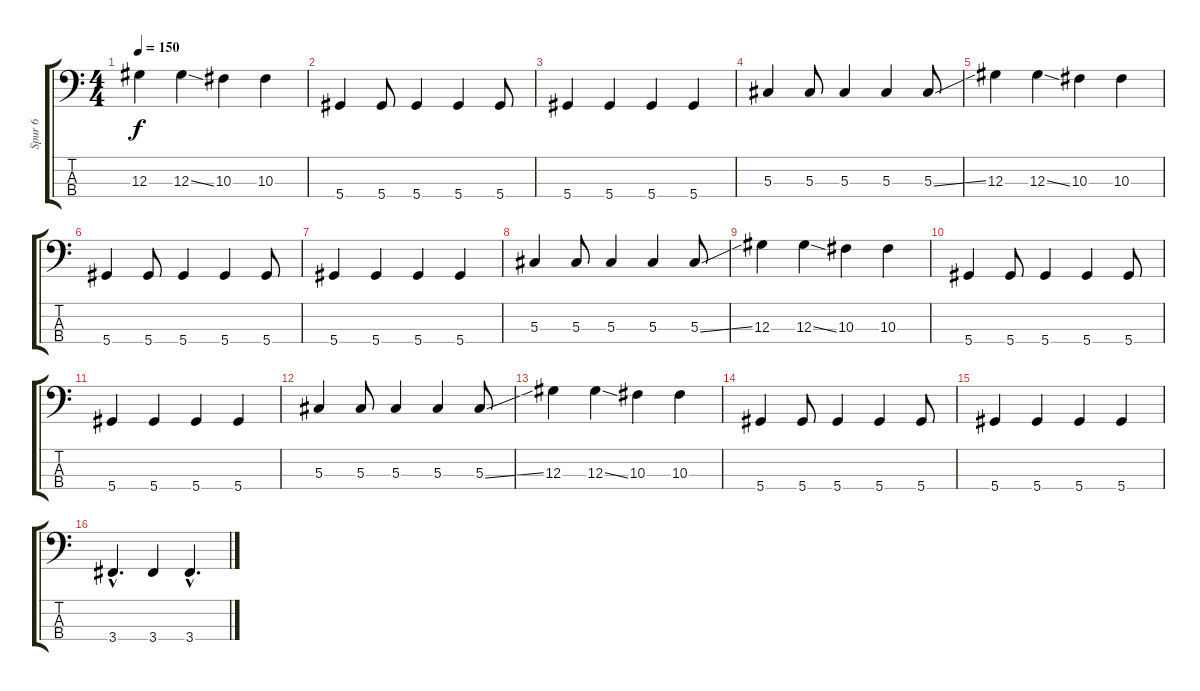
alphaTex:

\track ("Spur 6" "Spur 6") {instrument electricbassfinger}
\staff {score tabs}
\tuning (Gb2 Db2 Ab1 Eb1) {hide}
\ts (4 4)
\tempo 150
\clef f4
\ks c
12.3.4{dy f} 12.3{ss}.4 10.3.4 10.3.4 |
5.4.4 5.4.8 5.4.4 5.4.4 5.4.8 |
5.4.4 5.4.4 5.4.4 5.4.4 |
5.3.4 5.3.8 5.3.4 5.3.4 5.3{ss}.8 |
12.3.4 12.3{ss}.4 10.3.4 10.3.4 |
5.4.4 5.4.8 5.4.4 5.4.4 5.4.8 |
5.4.4 5.4.4 5.4.4 5.4.4 |
5.3.4 5.3.8 5.3.4 5.3.4 5.3{ss}.8 |
12.3.4 12.3{ss}.4 10.3.4 10.3.4 |
5.4.4 5.4.8 5.4.4 5.4.4 5.4.8 |
5.4.4 5.4.4 5.4.4 5.4.4 |
5.3.4 5.3.8 5.3.4 5.3.4 5.3{ss}.8 |
12.3.4 12.3{ss}.4 10.3.4 10.3.4 |
5.4.4 5.4.8 5.4.4 5.4.4 5.4.8 |
5.4.4 5.4.4 5.4.4 5.4.4 |
3.4{hac}.4{d} 3.4.4 3.4{hac}.4{d}
